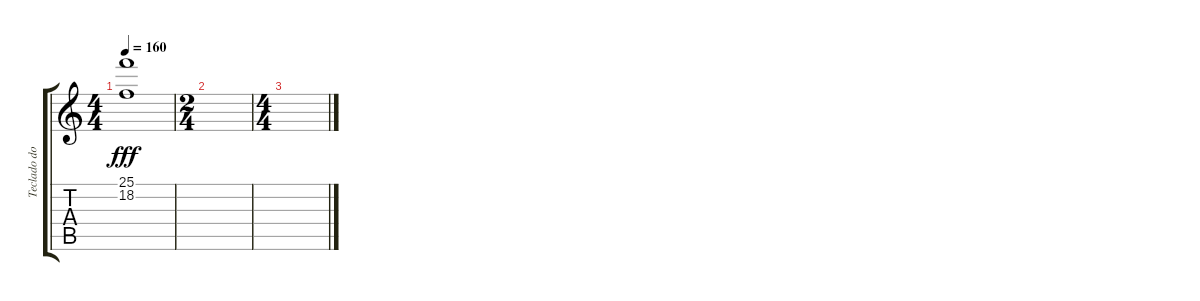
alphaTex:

\track ("Teclado doblado" "Teclado do") {instrument churchorgan}
\staff {score tabs}
\tuning (E4 B3 G3 D3 A2 E2) {hide}
\ts (4 4)
\tempo 160
\clef g2
\ks c
(25.1 18.2).1{dy fff} |
\ts (2 4)
|
\ts (4 4)
